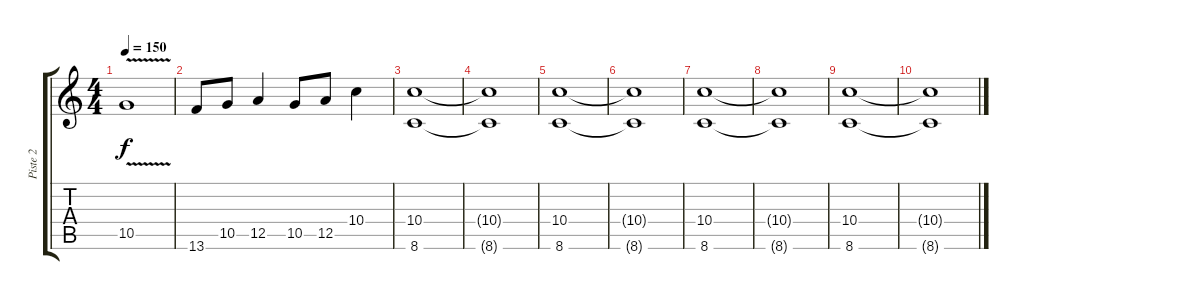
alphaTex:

\track ("Piste 2" "Piste 2") {instrument distortionguitar}
\staff {score tabs}
\tuning (E4 B3 G3 D3 A2 E2) {hide}
\ts (4 4)
\tempo 150
\clef g2
\ks c
10.5{v}.1{dy f} |
13.6.8 10.5.8 12.5.4 10.5.8 12.5.8 10.4.4 |
(10.4 8.6).1 |
(10.4{t} 8.6{t}).1 |
(10.4 8.6).1 |
(10.4{t} 8.6{t}).1 |
(10.4 8.6).1 |
(10.4{t} 8.6{t}).1 |
(10.4 8.6).1 |
(10.4{t} 8.6{t}).1
